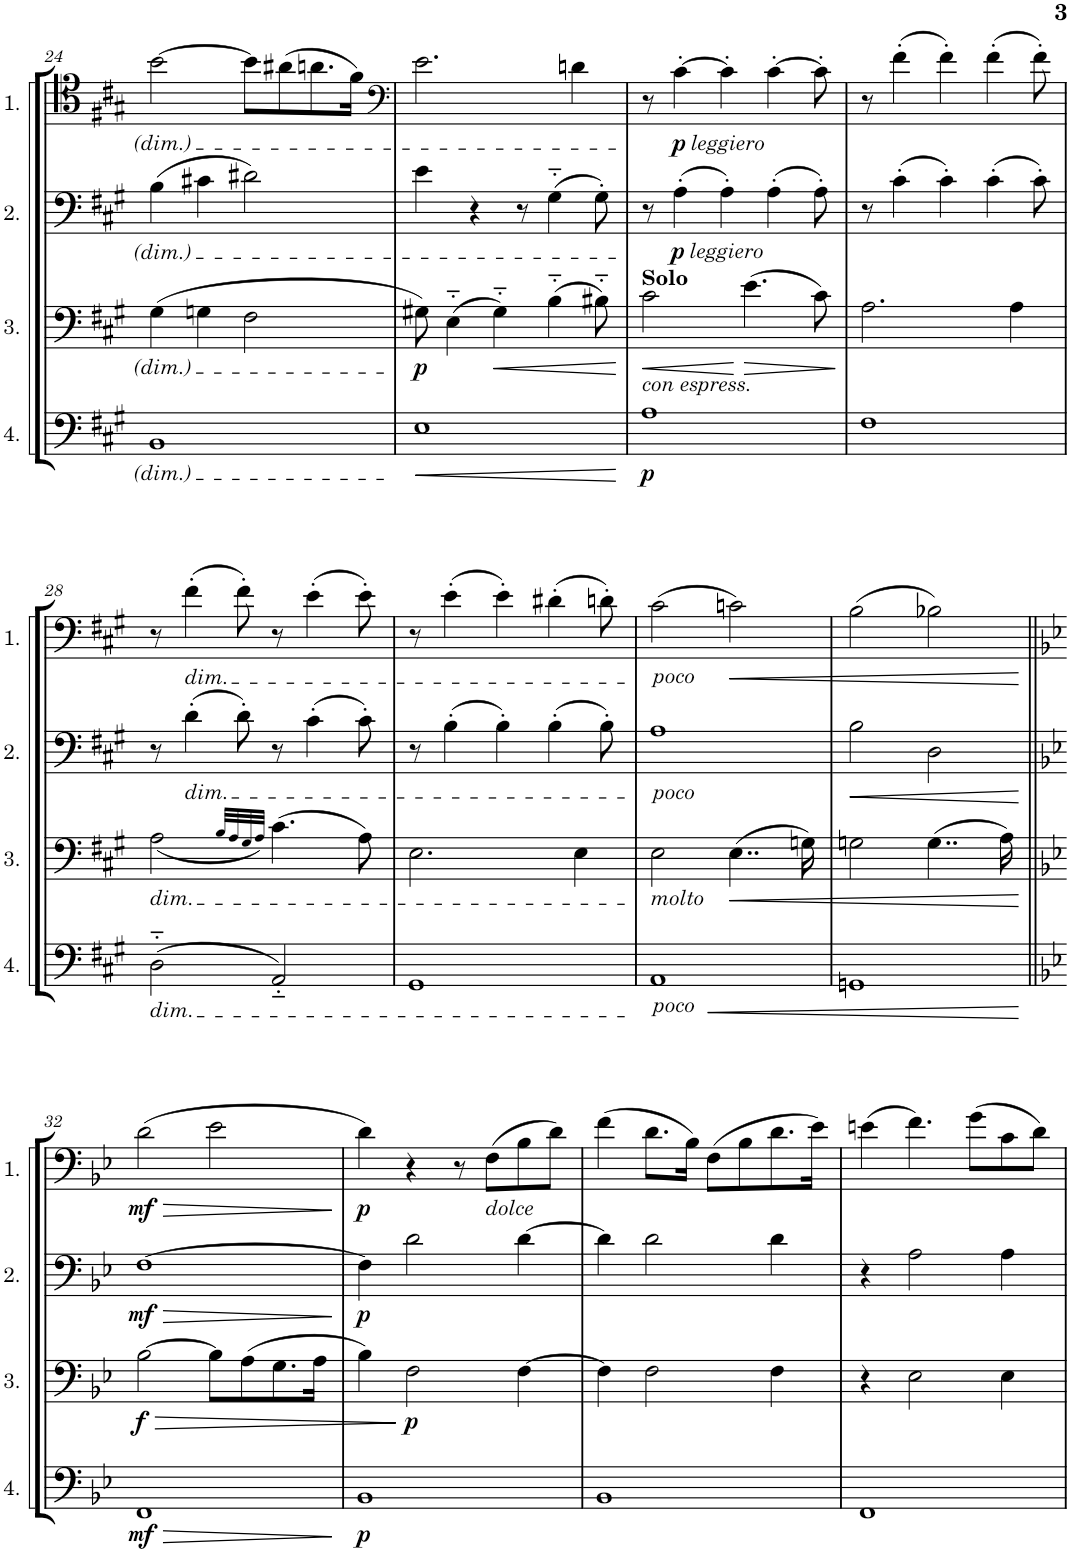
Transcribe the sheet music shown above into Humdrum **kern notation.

**kern	**dynam	**kern	**dynam	**kern	**dynam	**kern	**dynam
*part4	*part4	*part3	*part3	*part2	*part2	*part1	*part1
*staff4	*staff4	*staff3	*staff3	*staff2	*staff2	*staff1	*staff1
*I"Cello 4	*	*I"Cello 3	*	*I"Cello 2	*	*I"Cello 1	*
!!LO:PB:g=z
*clefF4	*	*clefF4	*	*clefF4	*	*clefC4	*
*k[f#c#g#]	*	*k[f#c#g#]	*	*k[f#c#g#]	*	*k[f#c#g#]	*
*M4/4	*	*M4/4	*	*M4/4	*	*M4/4	*
*met(c)	*	*met(c)	*	*met(c)	*	*met(c)	*
=24	=24	=24	=24	=24	=24	=24	=24
1BB	.	(4G#\	.	(4B\	.	[2b\	.
.	.	4Gn\	.	4c#X\	.	.	.
.	.	2F#\	.	2d#X\)	.	8b\L]	.
.	.	.	.	.	.	(8a#X\	.
.	.	.	.	.	.	8.an\	.
.	.	.	.	.	.	16f#\Jk)	.
=25	=25	=25	=25	=25	=25	=25	=25
*	*	*	*	*	*	*clefF4	*
!	!LO:HP:b	!	!LO:DY:b	!	!	!	!
1E	<	8G#X\)	p	4e\	.	2.e\	.
.	.	(4E\	.	.	.	.	.
.	.	.	.	4r	.	.	.
!	!	!	!LO:HP:b	!	!	!	!
.	.	4G#\)	<	.	.	.	.
.	.	.	.	8r	.	.	.
.	.	(4B\	.	(4G#\	.	.	.
.	.	.	.	.	.	4dn\	.
.	.	8B#X\)	.	8G#'\)	.	.	.
.	[	.	[	.	.	.	.
=26	=26	=26	=26	=26	=26	=26	=26
!	!	!LO:TX:a:B:t=Solo	!	!	!	!	!
!	!	!LO:TX:b:i:t=con espress.	!	!	!	!	!
!	!LO:DY:b	!	!LO:HP:b	!	!	!	!
1A	p	2c#\	<	8r	.	8r	.
!	!	!	!	!	!LO:DY:b	!	!
!	!	!	!	!	!LO:DY:n=1:b	!	!LO:DY:b
!	!	!	!	!	!	!	!LO:DY:n=1:b
.	.	.	.	(4A'\	p other-dynamics	[4c#'\	p other-dynamics
.	.	.	.	4A'\)	.	4c#'\]	.
!	!	!	!LO:HP:n=1:b	!	!	!	!
.	.	(4.e\	[ >	.	.	.	.
.	.	.	.	(4A'\	.	[4c#'\	.
.	.	8c#\)	.	8A'\)	.	8c#'\]	.
.	.	.	]	.	.	.	.
=27	=27	=27	=27	=27	=27	=27	=27
1F#	.	2.A\	.	8r	.	8r	.
.	.	.	.	(4c#'\	.	(4f#'\	.
.	.	.	.	4c#'\)	.	4f#'\)	.
.	.	.	.	(4c#'\	.	(4f#'\	.
.	.	4A\	.	.	.	.	.
.	.	.	.	8c#'\)	.	8f#'\)	.
!!LO:LB:g=z
=28	=28	=28	=28	=28	=28	=28	=28
!	!	!LO:TX:b:i:t=dim.	!	!	!	!	!
!LO:TX:b:i:t=dim.	!	!	!	!	!	!	!
(2D\	.	(<2A\	.	8r	.	8r	.
!	!	!	!	!	!	!LO:TX:b:i:t=dim.	!
!	!	!	!	!LO:TX:b:i:t=dim.	!	!	!
.	.	.	.	(4d'\	.	(4f#'\	.
.	.	.	.	8d'\)	.	8f#'\)	.
.	.	32qB/LLL	.	.	.	.	.
.	.	32qA/	.	.	.	.	.
.	.	32qG#/	.	.	.	.	.
.	.	32qA/JJJ)	.	.	.	.	.
2AA/)	.	(4.c#\	.	8r	.	8r	.
.	.	.	.	(4c#'\	.	(4e'\	.
.	.	8A\)	.	8c#'\)	.	8e'\)	.
=29	=29	=29	=29	=29	=29	=29	=29
1GG#	.	2.E\	.	8r	.	8r	.
.	.	.	.	(4B'\	.	(4e'\	.
.	.	.	.	4B'\)	.	4e'\)	.
.	.	.	.	(4B'\	.	(4d#X'\	.
.	.	4E\	.	.	.	.	.
.	.	.	.	8B'\)	.	8dn'\)	.
=30	=30	=30	=30	=30	=30	=30	=30
!	!	!	!	!	!	!LO:TX:b:i:t=poco	!
!	!	!	!	!LO:TX:b:i:t=poco	!	!	!
!	!	!LO:TX:b:i:t=molto	!	!	!	!	!
!LO:TX:b:i:t=poco	!	!	!	!	!	!	!
!	!LO:HP:b	!	!	!	!	!	!
1AA	<	2E\	.	1A	.	(2c#\	.
!	!	!	!LO:HP:b	!	!	!	!LO:HP:b
.	.	(4..E\	<	.	.	2cn\)	<
.	.	16Gn\)	.	.	.	.	.
=31	=31	=31	=31	=31	=31	=31	=31
!	!	!	!	!	!LO:HP:b	!	!
1GGn	.	2Gn\	.	2B\	<	(2B\	.
.	.	(4..G\	.	2D\	.	2B-X\)	.
.	.	16A\)	.	.	.	.	.
.	[	.	[	.	[	.	[
!!LO:LB:g=z
=32||	=32||	=32||	=32||	=32||	=32||	=32||	=32||
*k[b-e-]	*	*k[b-e-]	*	*k[b-e-]	*	*k[b-e-]	*
!	!LO:HP:b	!	!LO:HP:b	!	!LO:HP:b	!	!LO:HP:b
!	!LO:DY:n=1:b	!	!LO:DY:n=1:b	!	!LO:DY:n=1:b	!	!LO:DY:n=1:b
1FF	> mf	[2B-\	> f	[1F	> mf	(2d\	> mf
.	.	8B-\L]	.	.	.	2e-\	.
.	.	(8A\	.	.	.	.	.
.	.	8.G\	.	.	.	.	.
.	.	16A\Jk	.	.	.	.	.
.	]	.	.	.	]	.	]
=33	=33	=33	=33	=33	=33	=33	=33
!	!LO:DY:b	!	!	!	!LO:DY:b	!	!LO:DY:b
1BB-	p	4B-\)	.	4F\]	p	4d\)	p
!	!	!	!LO:DY:n=1:b	!	!	!	!
.	.	2F\	] p	2d\	.	4r	.
.	.	.	.	.	.	8r	.
!	!	!	!	!	!	!LO:TX:b:i:t=dolce	!
.	.	.	.	.	.	(8F\L	.
.	.	[4F\	.	[4d\	.	8B-\	.
.	.	.	.	.	.	8d\J)	.
=34	=34	=34	=34	=34	=34	=34	=34
1BB-	.	4F\]	.	4d\]	.	(4f\	.
.	.	2F\	.	2d\	.	8.d\L	.
.	.	.	.	.	.	16B-\Jk)	.
.	.	.	.	.	.	(8F\L	.
.	.	.	.	.	.	8B-\	.
.	.	4F\	.	4d\	.	8.d\	.
.	.	.	.	.	.	16e-\Jk)	.
=35	=35	=35	=35	=35	=35	=35	=35
1FF	.	4r	.	4r	.	(4en\	.
.	.	2E-\	.	2A\	.	4.f\)	.
.	.	.	.	.	.	(8g\L	.
.	.	4E-\	.	4A\	.	8c\	.
.	.	.	.	.	.	8d\J)	.
=	=	=	=	=	=	=	=
*-	*-	*-	*-	*-	*-	*-	*-
